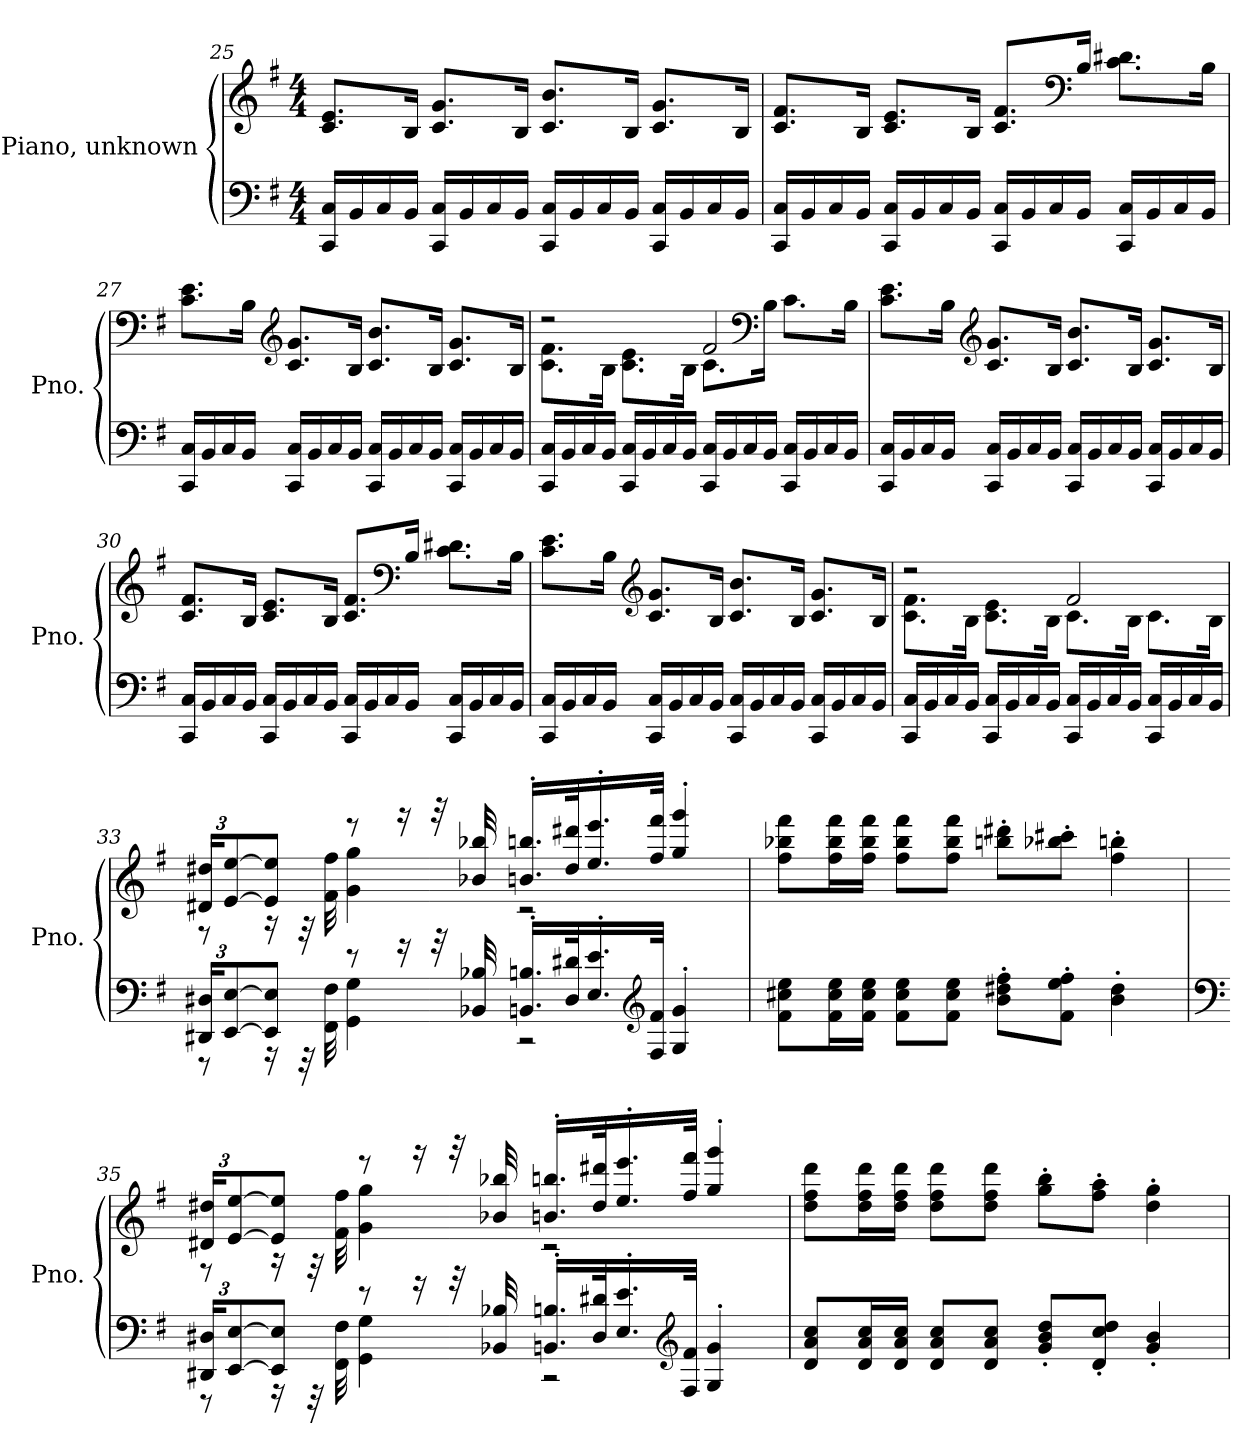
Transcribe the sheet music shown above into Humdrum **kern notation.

**kern	**kern
*part1	*part1
*staff2	*staff1
*I"Piano, unknown	*
*I'Pno.	*
*clefF4	*clefG2
*k[f#]	*k[f#]
*M4/4	*M4/4
=25	=25
16CC/ 16C/LL	8.c/ 8.e/L
16BB/	.
16C/	.
16BB/JJ	16B/Jk
16CC/ 16C/LL	8.c/ 8.g/L
16BB/	.
16C/	.
16BB/JJ	16B/Jk
16CC/ 16C/LL	8.c/ 8.b/L
16BB/	.
16C/	.
16BB/JJ	16B/Jk
16CC/ 16C/LL	8.c/ 8.g/L
16BB/	.
16C/	.
16BB/JJ	16B/Jk
!!LO:LB:g=z
=26	=26
16CC/ 16C/LL	8.c/ 8.f#/L
16BB/	.
16C/	.
16BB/JJ	16B/Jk
16CC/ 16C/LL	8.c/ 8.e/L
16BB/	.
16C/	.
16BB/JJ	16B/Jk
16CC/ 16C/LL	8.c/ 8.f#/L
16BB/	.
16C/	.
*	*clefF4
16BB/JJ	16B/Jk
16CC/ 16C/LL	8.c\ 8.d#X\L
16BB/	.
16C/	.
16BB/JJ	16B\Jk
=27	=27
16CC/ 16C/LL	8.c\ 8.e\L
16BB/	.
16C/	.
16BB/JJ	16B\Jk
*	*clefG2
16CC/ 16C/LL	8.c/ 8.g/L
16BB/	.
16C/	.
16BB/JJ	16B/Jk
16CC/ 16C/LL	8.c/ 8.b/L
16BB/	.
16C/	.
16BB/JJ	16B/Jk
16CC/ 16C/LL	8.c/ 8.g/L
16BB/	.
16C/	.
16BB/JJ	16B/Jk
!!LO:PB:g=z
=28	=28
*	*^
16CC/ 16C/LL	2r	8.c\ 8.f#\L
16BB/	.	.
16C/	.	.
16BB/JJ	.	16B\Jk
16CC/ 16C/LL	.	8.c\ 8.e\L
16BB/	.	.
16C/	.	.
16BB/JJ	.	16B\Jk
16CC/ 16C/LL	2f#/	8.c\L
16BB/	.	.
16C/	.	.
*	*clefF4	*
16BB/JJ	.	16B\Jk
16CC/ 16C/LL	.	8.c\L
16BB/	.	.
16C/	.	.
16BB/JJ	.	16B\Jk
*	*v	*v
=29	=29
16CC/ 16C/LL	8.c\ 8.e\L
16BB/	.
16C/	.
16BB/JJ	16B\Jk
*	*clefG2
16CC/ 16C/LL	8.c/ 8.g/L
16BB/	.
16C/	.
16BB/JJ	16B/Jk
16CC/ 16C/LL	8.c/ 8.b/L
16BB/	.
16C/	.
16BB/JJ	16B/Jk
16CC/ 16C/LL	8.c/ 8.g/L
16BB/	.
16C/	.
16BB/JJ	16B/Jk
!!LO:LB:g=z
=30	=30
16CC/ 16C/LL	8.c/ 8.f#/L
16BB/	.
16C/	.
16BB/JJ	16B/Jk
16CC/ 16C/LL	8.c/ 8.e/L
16BB/	.
16C/	.
16BB/JJ	16B/Jk
16CC/ 16C/LL	8.c/ 8.f#/L
16BB/	.
16C/	.
*	*clefF4
16BB/JJ	16B/Jk
16CC/ 16C/LL	8.c\ 8.d#X\L
16BB/	.
16C/	.
16BB/JJ	16B\Jk
=31	=31
16CC/ 16C/LL	8.c\ 8.e\L
16BB/	.
16C/	.
16BB/JJ	16B\Jk
*	*clefG2
16CC/ 16C/LL	8.c/ 8.g/L
16BB/	.
16C/	.
16BB/JJ	16B/Jk
16CC/ 16C/LL	8.c/ 8.b/L
16BB/	.
16C/	.
16BB/JJ	16B/Jk
16CC/ 16C/LL	8.c/ 8.g/L
16BB/	.
16C/	.
16BB/JJ	16B/Jk
!!LO:LB:g=z
=32	=32
*	*^
16CC/ 16C/LL	2r	8.c\ 8.f#\L
16BB/	.	.
16C/	.	.
16BB/JJ	.	16B\Jk
16CC/ 16C/LL	.	8.c\ 8.e\L
16BB/	.	.
16C/	.	.
16BB/JJ	.	16B\Jk
16CC/ 16C/LL	2f#/	8.c\L
16BB/	.	.
16C/	.	.
16BB/JJ	.	16B\Jk
16CC/ 16C/LL	.	8.c\L
16BB/	.	.
16C/	.	.
16BB/JJ	.	16B\Jk
=33	=33	=33
*Xbrackettup	*Xbrackettup	*
*^	*	*
24DD#X/ 24D#X/KL	8r	24d#X/ 24dd#X/KL	8r
[12EE/ [12E/	.	[12e/ [12ee/	.
8EE/] 8E/]J	16r	8e/] 8ee/]J	16r
.	32r	.	32r
.	32FF#\ 32F#\	.	32f#\ 32ff#\
8r	4GG\ 4G\	8r	4g\ 4gg\
16r	.	16r	.
32r	.	32r	.
32BB-X/ 32B-X/	.	32b-X/ 32bb-X/	.
16.BBn/' 16.Bn/'LL	2r	16.bn/' 16.bbn/'LL	2r
32D#/ 32d#X/K	.	32dd#/ 32ddd#X/K	.
16.E/' 16.e/'	.	16.ee/' 16.eee/'	.
*clefG2	*	*	*
32F#/ 32f#/JJk	.	32ff#/ 32fff#/JJk	.
4G/' 4g/'	.	4gg/' 4ggg/'	.
*v	*v	*	*
*	*v	*v
!!LO:LB:g=z
=34	=34
8f#\ 8cc#X\ 8ee\L	8ff#\ 8bb-X\ 8fff#\L
16f#\ 16cc#\ 16ee\L	16ff#\ 16bb-\ 16fff#\L
16f#\ 16cc#\ 16ee\JJ	16ff#\ 16bb-\ 16fff#\JJ
8f#\ 8cc#\ 8ee\L	8ff#\ 8bb-\ 8fff#\L
8f#\ 8cc#\ 8ee\J	8ff#\ 8bb-\ 8fff#\J
8b\' 8dd#X\' 8ff#\'L	8bbn\' 8ddd#X\'L
8f#\' 8ee\' 8ff#\'J	8bb-X\' 8ccc#X\'J
4b\' 4dd#\'	4ff#\' 4bbn\'
=35	=35
*clefF4	*
*^	*^
24DD#X/ 24D#X/KL	8r	24d#X/ 24dd#X/KL	8r
[12EE/ [12E/	.	[12e/ [12ee/	.
8EE/] 8E/]J	16r	8e/] 8ee/]J	16r
.	32r	.	32r
.	32FF#\ 32F#\	.	32f#\ 32ff#\
8r	4GG\ 4G\	8r	4g\ 4gg\
16r	.	16r	.
32r	.	32r	.
32BB-X/ 32B-X/	.	32b-X/ 32bb-X/	.
16.BBn/' 16.Bn/'LL	2r	16.bn/' 16.bbn/'LL	2r
32D#/ 32d#X/K	.	32dd#/ 32ddd#X/K	.
16.E/' 16.e/'	.	16.ee/' 16.eee/'	.
*clefG2	*	*	*
32F#/ 32f#/JJk	.	32ff#/ 32fff#/JJk	.
4G/' 4g/'	.	4gg/' 4ggg/'	.
*v	*v	*	*
*	*v	*v
!!LO:LB:g=z
=36	=36
8d/ 8a/ 8cc/L	8dd\ 8ff#\ 8ddd\L
16d/ 16a/ 16cc/L	16dd\ 16ff#\ 16ddd\L
16d/ 16a/ 16cc/JJ	16dd\ 16ff#\ 16ddd\JJ
8d/ 8a/ 8cc/L	8dd\ 8ff#\ 8ddd\L
8d/ 8a/ 8cc/J	8dd\ 8ff#\ 8ddd\J
8g/' 8b/' 8dd/'L	8gg\' 8bb\'L
8d/' 8cc/' 8dd/'J	8ff#\' 8aa\'J
4g/' 4b/'	4dd\' 4gg\'
=	=
*-	*-
